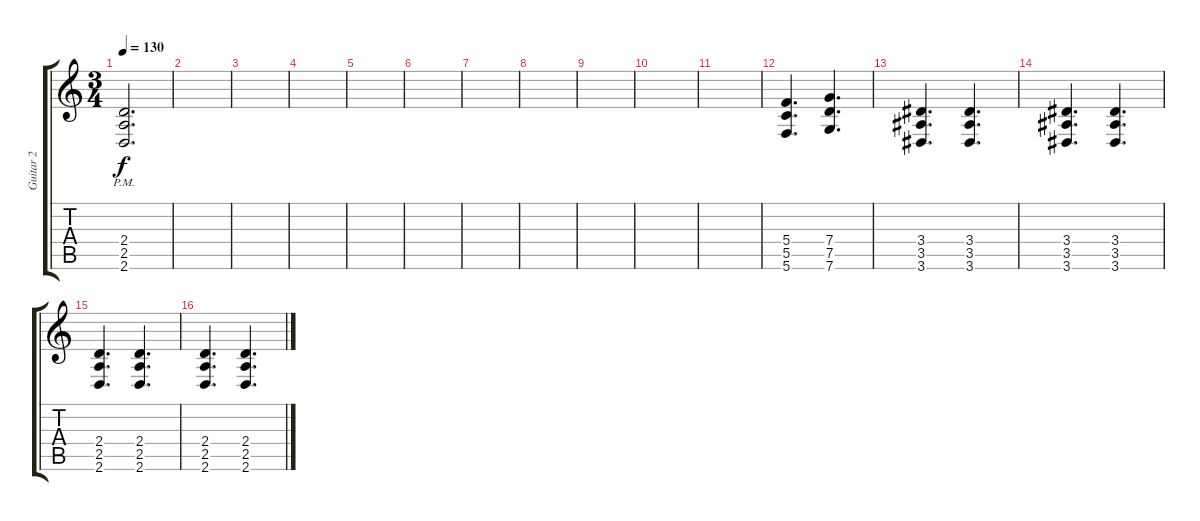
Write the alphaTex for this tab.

\track ("Guitar 2" "Guitar 2") {instrument overdrivenguitar}
\staff {score tabs}
\tuning (D4 A3 F3 C3 G2 C2) {hide}
\ts (3 4)
\tempo 130
\clef g2
\ks c
(2.4{pm} 2.5{pm} 2.6{pm}).2{d dy f} |
|
|
|
|
|
|
|
|
|
|
(5.4 5.5 5.6).4{d} (7.4 7.5 7.6).4{d} |
(3.4 3.5 3.6).4{d} (3.4 3.5 3.6).4{d} |
(3.4 3.5 3.6).4{d} (3.4 3.5 3.6).4{d} |
(2.4 2.5 2.6).4{d} (2.4 2.5 2.6).4{d} |
(2.4 2.5 2.6).4{d} (2.4 2.5 2.6).4{d}
